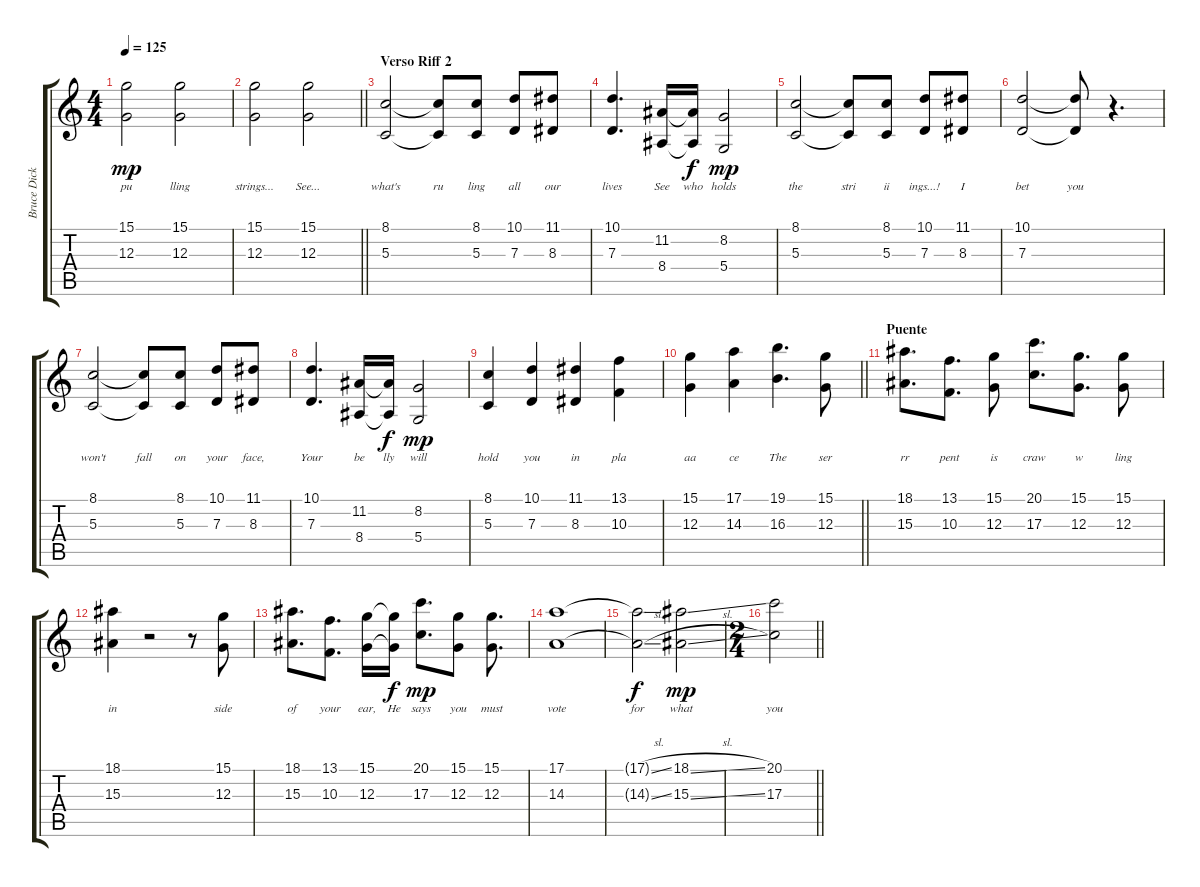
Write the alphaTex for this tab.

\track ("Bruce Dickinson" "Bruce Dick") {instrument lead2sawtooth}
\staff {score tabs}
\tuning (E4 B3 G3 D3 A2 E2) {hide}
\ts (4 4)
\tempo 125
\clef g2
\ks c
(15.1 12.3).2{lyrics (0 "pu") lyrics (1 "") lyrics (2 "") lyrics (3 "") lyrics (4 "") dy mp} (15.1 12.3).2{lyrics (0 "lling") lyrics (1 "") lyrics (2 "") lyrics (3 "") lyrics (4 "")} |
\barLineRight lightlight
(15.1 12.3).2{lyrics (0 "strings...") lyrics (1 "") lyrics (2 "") lyrics (3 "") lyrics (4 "")} (15.1 12.3).2{lyrics (0 "See...") lyrics (1 "") lyrics (2 "") lyrics (3 "") lyrics (4 "")} |
\section ("" "Verso Riff 2")
(8.1 5.3).2{lyrics (0 "what's") lyrics (1 "") lyrics (2 "") lyrics (3 "") lyrics (4 "")} (8.1{t} 5.3{t}).8{lyrics (0 "ru") lyrics (1 "") lyrics (2 "") lyrics (3 "") lyrics (4 "")} (8.1 5.3).8{lyrics (0 "ling") lyrics (1 "") lyrics (2 "") lyrics (3 "") lyrics (4 "")} (10.1 7.3).8{lyrics (0 "all") lyrics (1 "") lyrics (2 "") lyrics (3 "") lyrics (4 "")} (11.1 8.3).8{lyrics (0 "our") lyrics (1 "") lyrics (2 "") lyrics (3 "") lyrics (4 "")} |
(10.1 7.3).4{d lyrics (0 "lives") lyrics (1 "") lyrics (2 "") lyrics (3 "") lyrics (4 "")} (11.2 8.4).16{lyrics (0 "See") lyrics (1 "") lyrics (2 "") lyrics (3 "") lyrics (4 "")} (11.2{t} 8.4{t}).16{lyrics (0 "who") lyrics (1 "") lyrics (2 "") lyrics (3 "") lyrics (4 "") dy f} (8.2 5.4).2{lyrics (0 "holds") lyrics (1 "") lyrics (2 "") lyrics (3 "") lyrics (4 "") dy mp} |
(8.1 5.3).2{lyrics (0 "the") lyrics (1 "") lyrics (2 "") lyrics (3 "") lyrics (4 "")} (8.1{t} 5.3{t}).8{lyrics (0 "stri") lyrics (1 "") lyrics (2 "") lyrics (3 "") lyrics (4 "")} (8.1 5.3).8{lyrics (0 "ii") lyrics (1 "") lyrics (2 "") lyrics (3 "") lyrics (4 "")} (10.1 7.3).8{lyrics (0 "ings...!") lyrics (1 "") lyrics (2 "") lyrics (3 "") lyrics (4 "")} (11.1 8.3).8{lyrics (0 "I") lyrics (1 "") lyrics (2 "") lyrics (3 "") lyrics (4 "")} |
(10.1 7.3).2{lyrics (0 "bet") lyrics (1 "") lyrics (2 "") lyrics (3 "") lyrics (4 "")} (10.1{t} 7.3{t}).8{lyrics (0 "you") lyrics (1 "") lyrics (2 "") lyrics (3 "") lyrics (4 "")} r.4{d} |
(8.1 5.3).2{lyrics (0 "won't") lyrics (1 "") lyrics (2 "") lyrics (3 "") lyrics (4 "")} (8.1{t} 5.3{t}).8{lyrics (0 "fall") lyrics (1 "") lyrics (2 "") lyrics (3 "") lyrics (4 "")} (8.1 5.3).8{lyrics (0 "on") lyrics (1 "") lyrics (2 "") lyrics (3 "") lyrics (4 "")} (10.1 7.3).8{lyrics (0 "your") lyrics (1 "") lyrics (2 "") lyrics (3 "") lyrics (4 "")} (11.1 8.3).8{lyrics (0 "face,") lyrics (1 "") lyrics (2 "") lyrics (3 "") lyrics (4 "")} |
(10.1 7.3).4{d lyrics (0 "Your") lyrics (1 "") lyrics (2 "") lyrics (3 "") lyrics (4 "")} (11.2 8.4).16{lyrics (0 "be") lyrics (1 "") lyrics (2 "") lyrics (3 "") lyrics (4 "")} (11.2{t} 8.4{t}).16{lyrics (0 "lly") lyrics (1 "") lyrics (2 "") lyrics (3 "") lyrics (4 "") dy f} (8.2 5.4).2{lyrics (0 "will") lyrics (1 "") lyrics (2 "") lyrics (3 "") lyrics (4 "") dy mp} |
(8.1 5.3).4{lyrics (0 "hold") lyrics (1 "") lyrics (2 "") lyrics (3 "") lyrics (4 "")} (10.1 7.3).4{lyrics (0 "you") lyrics (1 "") lyrics (2 "") lyrics (3 "") lyrics (4 "")} (11.1 8.3).4{lyrics (0 "in") lyrics (1 "") lyrics (2 "") lyrics (3 "") lyrics (4 "")} (13.1 10.3).4{lyrics (0 "pla") lyrics (1 "") lyrics (2 "") lyrics (3 "") lyrics (4 "")} |
\barLineRight lightlight
(15.1 12.3).4{lyrics (0 "aa") lyrics (1 "") lyrics (2 "") lyrics (3 "") lyrics (4 "")} (17.1 14.3).4{lyrics (0 "ce") lyrics (1 "") lyrics (2 "") lyrics (3 "") lyrics (4 "")} (19.1 16.3).4{d lyrics (0 "The") lyrics (1 "") lyrics (2 "") lyrics (3 "") lyrics (4 "")} (15.1 12.3).8{lyrics (0 "ser") lyrics (1 "") lyrics (2 "") lyrics (3 "") lyrics (4 "")} |
\section ("" "Puente")
(18.1 15.3).8{d lyrics (0 "rr") lyrics (1 "") lyrics (2 "") lyrics (3 "") lyrics (4 "")} (13.1 10.3).8{d lyrics (0 "pent") lyrics (1 "") lyrics (2 "") lyrics (3 "") lyrics (4 "")} (15.1 12.3).8{lyrics (0 "is") lyrics (1 "") lyrics (2 "") lyrics (3 "") lyrics (4 "")} (20.1 17.3).8{d lyrics (0 "craw") lyrics (1 "") lyrics (2 "") lyrics (3 "") lyrics (4 "")} (15.1 12.3).8{d lyrics (0 "w") lyrics (1 "") lyrics (2 "") lyrics (3 "") lyrics (4 "")} (15.1 12.3).8{lyrics (0 "ling") lyrics (1 "") lyrics (2 "") lyrics (3 "") lyrics (4 "")} |
(18.1 15.3).4{lyrics (0 "in") lyrics (1 "") lyrics (2 "") lyrics (3 "") lyrics (4 "")} r.2 r.8 (15.1 12.3).8{lyrics (0 "side") lyrics (1 "") lyrics (2 "") lyrics (3 "") lyrics (4 "")} |
(18.1 15.3).8{d lyrics (0 "of") lyrics (1 "") lyrics (2 "") lyrics (3 "") lyrics (4 "")} (13.1 10.3).8{d lyrics (0 "your") lyrics (1 "") lyrics (2 "") lyrics (3 "") lyrics (4 "")} (15.1 12.3).16{lyrics (0 "ear,") lyrics (1 "") lyrics (2 "") lyrics (3 "") lyrics (4 "")} (15.1{t} 12.3{t}).16{lyrics (0 "He") lyrics (1 "") lyrics (2 "") lyrics (3 "") lyrics (4 "") dy f} (20.1 17.3).8{d lyrics (0 "says") lyrics (1 "") lyrics (2 "") lyrics (3 "") lyrics (4 "") dy mp} (15.1 12.3).8{lyrics (0 "you") lyrics (1 "") lyrics (2 "") lyrics (3 "") lyrics (4 "")} (15.1 12.3).8{d lyrics (0 "must") lyrics (1 "") lyrics (2 "") lyrics (3 "") lyrics (4 "")} |
(17.1 14.3).1{lyrics (0 "vote") lyrics (1 "") lyrics (2 "") lyrics (3 "") lyrics (4 "")} |
(17.1{sl t} 14.3{sl t}).2{lyrics (0 "for") lyrics (1 "") lyrics (2 "") lyrics (3 "") lyrics (4 "") dy f} (18.1{sl} 15.3{sl}).2{lyrics (0 "what") lyrics (1 "") lyrics (2 "") lyrics (3 "") lyrics (4 "") dy mp} |
\ts (2 4)
\barLineRight lightlight
(20.1 17.3).2{lyrics (0 "you") lyrics (1 "") lyrics (2 "") lyrics (3 "") lyrics (4 "")}
